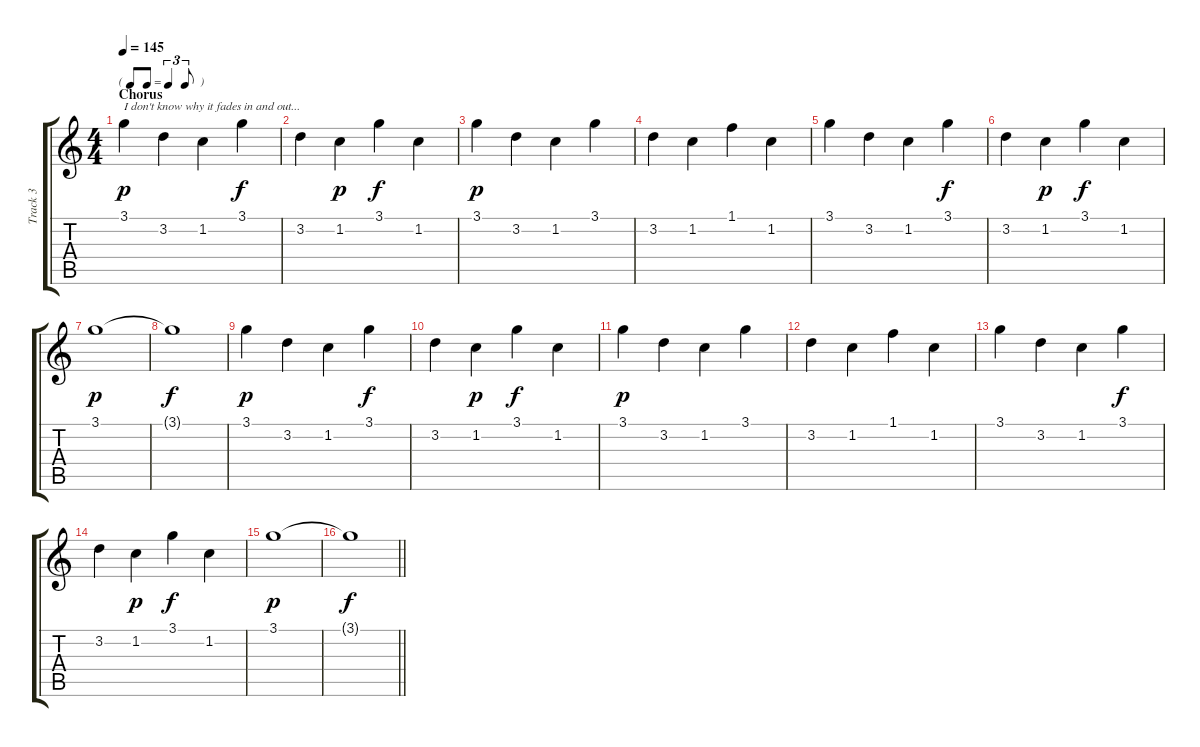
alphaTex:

\track ("Track 3" "Track 3") {instrument overdrivenguitar}
\staff {score tabs}
\tuning (E4 B3 G3 D3 A2 E2) {hide}
\ts (4 4)
\tf triplet8th
\section ("" "Chorus")
\tempo 145
\clef g2
\ks c
3.1.4{txt "I don't know why it fades in and out..." dy p volume 10} 3.2.4 1.2.4 3.1.4{dy f} |
3.2.4 1.2.4{dy p} 3.1.4{dy f} 1.2.4 |
3.1.4{dy p} 3.2.4 1.2.4 3.1.4 |
3.2.4 1.2.4 1.1.4 1.2.4 |
3.1.4 3.2.4 1.2.4 3.1.4{dy f} |
3.2.4 1.2.4{dy p} 3.1.4{dy f} 1.2.4 |
3.1.1{dy p} |
3.1{t}.1{dy f} |
3.1.4{dy p volume 10} 3.2.4 1.2.4 3.1.4{dy f} |
3.2.4 1.2.4{dy p} 3.1.4{dy f} 1.2.4 |
3.1.4{dy p} 3.2.4 1.2.4 3.1.4 |
3.2.4 1.2.4 1.1.4 1.2.4 |
3.1.4 3.2.4 1.2.4 3.1.4{dy f} |
3.2.4 1.2.4{dy p} 3.1.4{dy f} 1.2.4 |
3.1.1{dy p} |
\barLineRight lightlight
3.1{t}.1{dy f}
